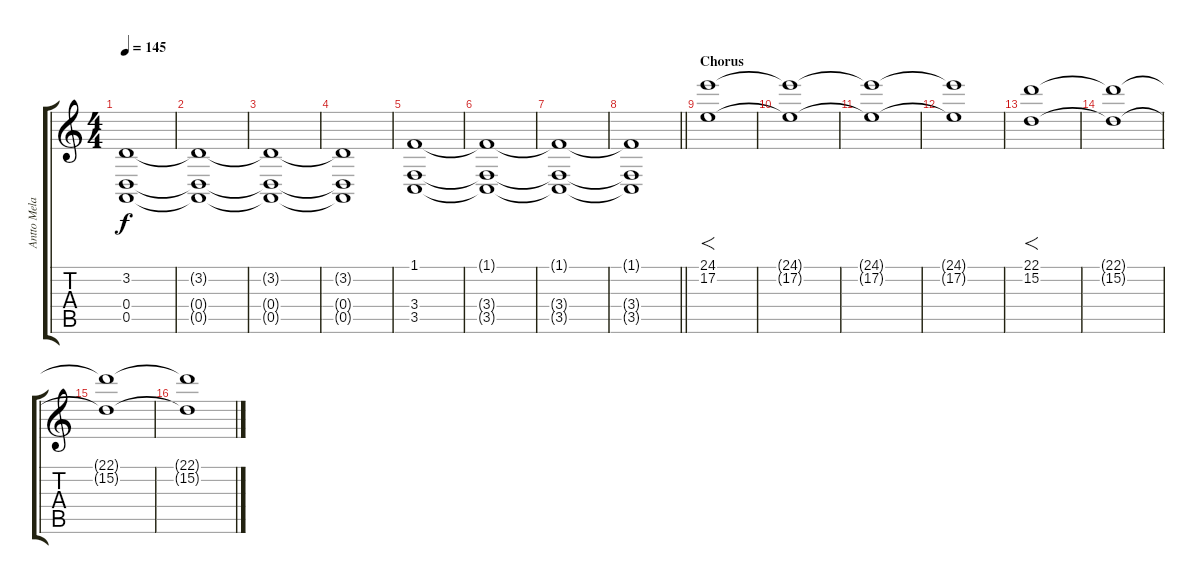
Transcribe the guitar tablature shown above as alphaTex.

\track ("Antto Melasniemi (Keyboard)" "Antto Mela") {instrument choiraahs}
\staff {score tabs}
\tuning (E4 B3 G3 D3 A2 E2) {hide}
\ts (4 4)
\tempo 145
\clef g2
\ks c
(3.2 0.4 0.5).1{dy f} |
(3.2{t} 0.4{t} 0.5{t}).1 |
(3.2{t} 0.4{t} 0.5{t}).1 |
(3.2{t} 0.4{t} 0.5{t}).1 |
(1.1 3.4 3.5).1 |
(1.1{t} 3.4{t} 3.5{t}).1 |
(1.1{t} 3.4{t} 3.5{t}).1 |
\barLineRight lightlight
(1.1{t} 3.4{t} 3.5{t}).1 |
\section ("" "Chorus")
(24.1 17.2).1{f} |
(24.1{t} 17.2{t}).1 |
(24.1{t} 17.2{t}).1 |
(24.1{t} 17.2{t}).1 |
(22.1 15.2).1{f} |
(22.1{t} 15.2{t}).1 |
(22.1{t} 15.2{t}).1 |
(22.1{t} 15.2{t}).1
